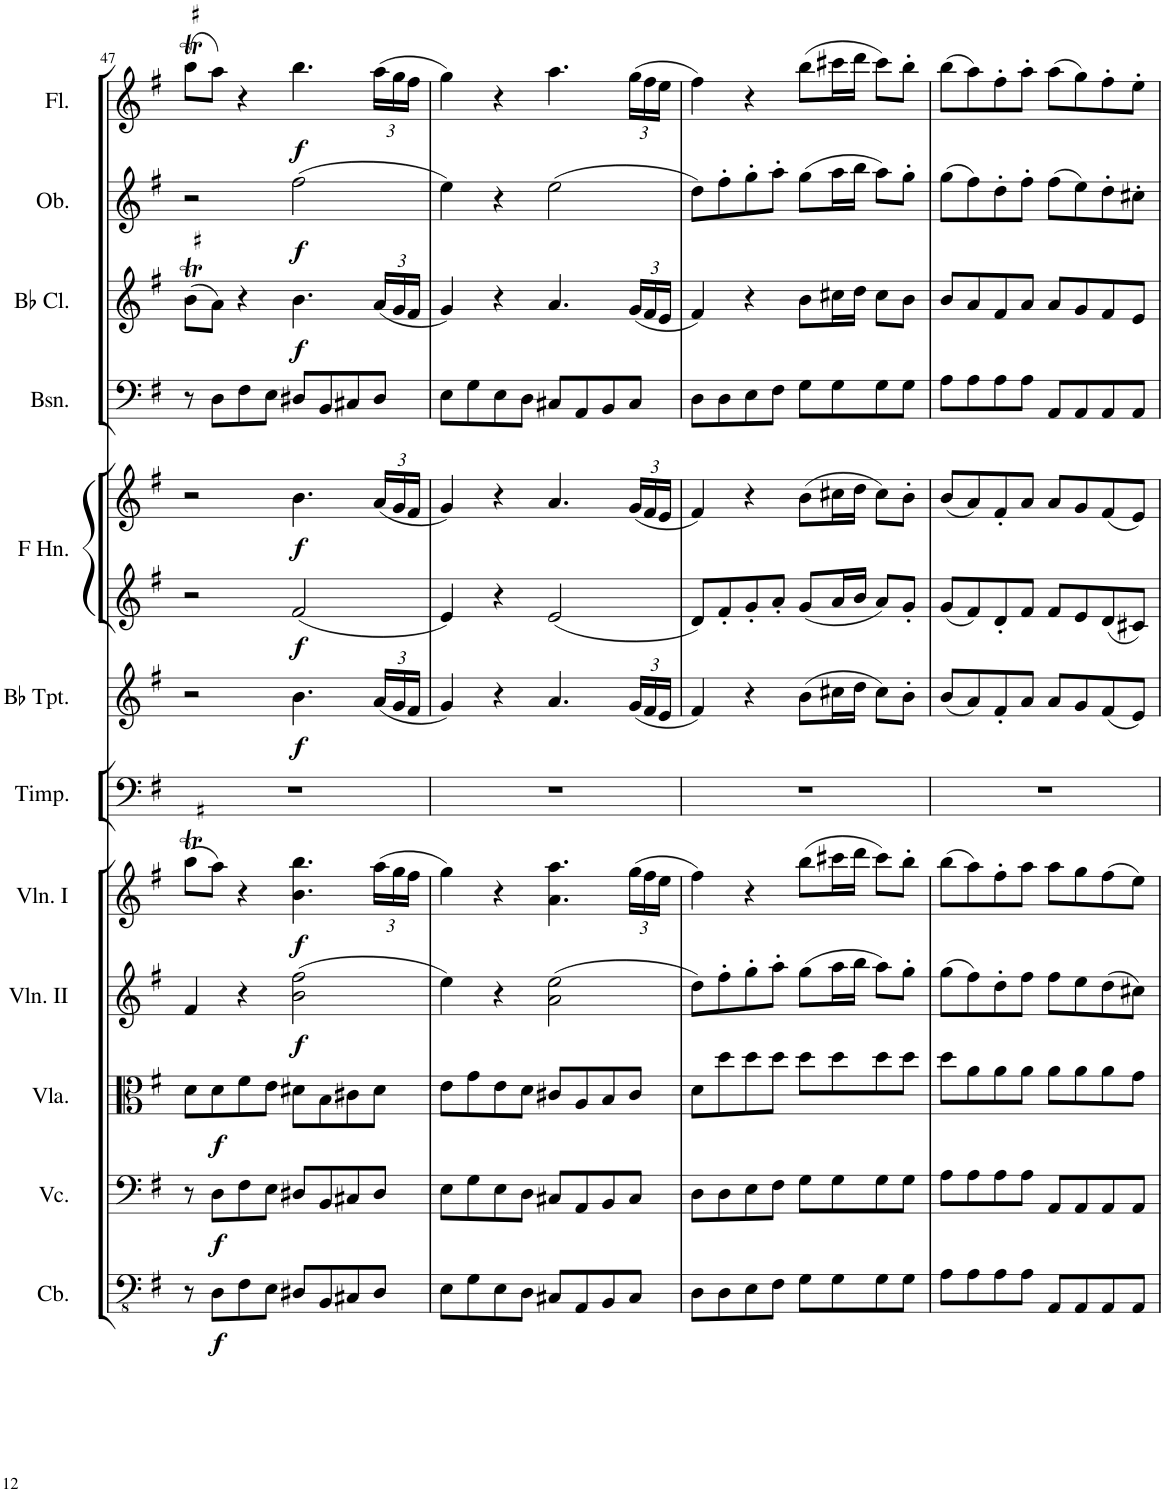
**kern	**dynam	**kern	**dynam	**kern	**dynam	**kern	**dynam	**kern	**dynam	**kern	**kern	**dynam	**kern	**kern	**dynam	**kern	**kern	**dynam	**kern	**dynam	**kern	**dynam
*part12	*part12	*part11	*part11	*part10	*part10	*part9	*part9	*part8	*part8	*part7	*part6	*part6	*part5	*part5	*part5	*part4	*part3	*part3	*part2	*part2	*part1	*part1
*staff13	*staff13	*staff12	*staff12	*staff11	*staff11	*staff10	*staff10	*staff9	*staff9	*staff8	*staff7	*staff7	*staff6	*staff5	*staff5/6	*staff4	*staff3	*staff3	*staff2	*staff2	*staff1	*staff1
*I"Contrabasses	*	*I"Violoncellos	*	*I"Violas	*	*I"Violins II	*	*I"Violins I	*	*I"Timpani	*I"Trumpets in Bb	*	*I"Horns in F	*	*	*I"Bassoons	*I"Clarinets in Bb	*	*I"Oboes	*	*I"Flutes	*
*I'Cb.	*	*I'Vc.	*	*I'Vla.	*	*I'Vln. II	*	*I'Vln. I	*	*I'Timp.	*	*	*	*	*	*I'Bsn.	*	*	*I'Ob.	*	*I'Fl.	*
!!LO:PB:g=z
*clefFv4	*	*clefF4	*	*clefC3	*	*clefG2	*	*clefG2	*	*clefF4	*clefG2	*	*clefG2	*clefG2	*	*clefF4	*clefG2	*	*clefG2	*	*clefG2	*
*	*	*	*	*	*	*	*	*	*	*	*ITrd1c2	*	*ITrd4c7	*ITrd4c7	*	*	*ITrd1c2	*	*	*	*	*
*k[f#]	*	*k[f#]	*	*k[f#]	*	*k[f#]	*	*k[f#]	*	*k[f#]	*k[f#]	*	*k[f#]	*k[f#]	*	*k[f#]	*k[f#]	*	*k[f#]	*	*k[f#]	*
*M4/4	*	*M4/4	*	*M4/4	*	*M4/4	*	*M4/4	*	*M4/4	*M4/4	*	*M4/4	*M4/4	*	*M4/4	*M4/4	*	*M4/4	*	*M4/4	*
=47	=47	=47	=47	=47	=47	=47	=47	=47	=47	=47	=47	=47	=47	=47	=47	=47	=47	=47	=47	=47	=47	=47
8r	.	8r	.	8d\L	.	4f#/	.	(8bb\T 8ccc#X\TL	.	1r	2r	.	2r	2r	.	8r	(8b\T 8cc#X\TL	.	2r	.	(8bb\T 8ccc#X\TL	.
!	!LO:DY:b	!	!LO:DY:b	!	!LO:DY:b	!	!	!	!	!	!	!	!	!	!	!	!	!	!	!	!	!
8DD\L	f	8D\L	f	8d\	f	.	.	8aa\J)	.	.	.	.	.	.	.	8D\L	8a\J)	.	.	.	8aa\J)	.
8FF#\	.	8F#\	.	8f#\	.	4r	.	4r	.	.	.	.	.	.	.	8F#\	4r	.	.	.	4r	.
8EE\J	.	8E\J	.	8e\J	.	.	.	.	.	.	.	.	.	.	.	8E\J	.	.	.	.	.	.
!	!	!	!	!	!	!	!LO:DY:b	!	!LO:DY:b	!	!	!LO:DY:b	!	!	!LO:DY:b=2	!	!	!	!	!	!	!
!	!	!	!	!	!	!	!	!	!	!	!	!	!	!	!LO:DY:n=1:b	!	!	!LO:DY:b	!	!LO:DY:b	!	!LO:DY:b
8DD#X/L	.	8D#X/L	.	8d#X\L	.	(2b\ 2ff#\	f	4.b\ 4.bb\	f	.	4.b\	f	2f#/	4.b\	f f	8D#X/L	4.b\	f	(2ff#\	f	4.bb\	f
8BBB/	.	8BB/	.	8B\	.	.	.	.	.	.	.	.	.	.	.	8BB/	.	.	.	.	.	.
8CC#X/	.	8C#X/	.	8c#X\	.	.	.	.	.	.	.	.	.	.	.	8C#X/	.	.	.	.	.	.
*	*	*	*	*	*	*	*	*Xbrackettup	*	*	*Xbrackettup	*	*	*Xbrackettup	*	*	*Xbrackettup	*	*	*	*Xbrackettup	*
8DD#/J	.	8D#/J	.	8d#\J	.	.	.	(24aa\LL	.	.	(24a/LL	.	.	(24a/LL	.	8D#/J	(24a/LL	.	.	.	(24aa\LL	.
.	.	.	.	.	.	.	.	24gg\	.	.	24g/	.	.	24g/	.	.	24g/	.	.	.	24gg\	.
.	.	.	.	.	.	.	.	24ff#\JJ	.	.	24f#/JJ	.	.	24f#/JJ	.	.	24f#/JJ	.	.	.	24ff#\JJ	.
=48	=48	=48	=48	=48	=48	=48	=48	=48	=48	=48	=48	=48	=48	=48	=48	=48	=48	=48	=48	=48	=48	=48
8EE\L	.	8E\L	.	8e\L	.	4ee\)	.	4gg\)	.	1r	4g/)	.	4e/	4g/)	.	8E\L	4g/)	.	4ee\)	.	4gg\)	.
8GG\	.	8G\	.	8g\	.	.	.	.	.	.	.	.	.	.	.	8G\	.	.	.	.	.	.
8EE\	.	8E\	.	8e\	.	4r	.	4r	.	.	4r	.	4r	4r	.	8E\	4r	.	4r	.	4r	.
8DD\J	.	8D\J	.	8d\J	.	.	.	.	.	.	.	.	.	.	.	8D\J	.	.	.	.	.	.
8CC#X/L	.	8C#X/L	.	8c#X/L	.	(2a\ 2ee\	.	4.a\ 4.aa\	.	.	4.a/	.	2e/	4.a/	.	8C#X/L	4.a/	.	(2ee\	.	4.aa\	.
8AAA/	.	8AA/	.	8A/	.	.	.	.	.	.	.	.	.	.	.	8AA/	.	.	.	.	.	.
8BBB/	.	8BB/	.	8B/	.	.	.	.	.	.	.	.	.	.	.	8BB/	.	.	.	.	.	.
8CC#/J	.	8C#/J	.	8c#/J	.	.	.	(24gg\LL	.	.	(24g/LL	.	.	(24g/LL	.	8C#/J	(24g/LL	.	.	.	(24gg\LL	.
.	.	.	.	.	.	.	.	24ff#\	.	.	24f#/	.	.	24f#/	.	.	24f#/	.	.	.	24ff#\	.
.	.	.	.	.	.	.	.	24ee\JJ	.	.	24e/JJ	.	.	24e/JJ	.	.	24e/JJ	.	.	.	24ee\JJ	.
=49	=49	=49	=49	=49	=49	=49	=49	=49	=49	=49	=49	=49	=49	=49	=49	=49	=49	=49	=49	=49	=49	=49
8DD\L	.	8D\L	.	8d\L	.	8dd\L)	.	4ff#\)	.	1r	4f#/)	.	8d/L	4f#/)	.	8D\L	4f#/)	.	8dd\L)	.	4ff#\)	.
8DD\	.	8D\	.	8dd\	.	8ff#'\	.	.	.	.	.	.	8f#'/	.	.	8D\	.	.	8ff#'\	.	.	.
8EE\	.	8E\	.	8dd\	.	8gg'\	.	4r	.	.	4r	.	8g'/	4r	.	8E\	4r	.	8gg'\	.	4r	.
8FF#\J	.	8F#\J	.	8dd\J	.	8aa'\J	.	.	.	.	.	.	8a'/J	.	.	8F#\J	.	.	8aa'\J	.	.	.
8GG\L	.	8G\L	.	8dd\L	.	(8gg\L	.	(8bb\L	.	.	(8b\L	.	8g/L	(8b\L	.	8G\L	8b\L	.	(8gg\L	.	(8bb\L	.
8GG\	.	8G\	.	8dd\	.	16aa\L	.	16ccc#X\L	.	.	16cc#X\L	.	16a/L	16cc#X\L	.	8G\	16cc#X\L	.	16aa\L	.	16ccc#X\L	.
.	.	.	.	.	.	16bb\JJ	.	16ddd\JJ	.	.	16dd\JJ	.	16b/JJ	16dd\JJ	.	.	16dd\JJ	.	16bb\JJ	.	16ddd\JJ	.
8GG\	.	8G\	.	8dd\	.	8aa\L)	.	8ccc#\L)	.	.	8cc#\L)	.	8a/L	8cc#\L)	.	8G\	8cc#\L	.	8aa\L)	.	8ccc#\L)	.
8GG\J	.	8G\J	.	8dd\J	.	8gg'\J	.	8bb'\J	.	.	8b'\J	.	8g'/J	8b'\J	.	8G\J	8b\J	.	8gg'\J	.	8bb'\J	.
=50	=50	=50	=50	=50	=50	=50	=50	=50	=50	=50	=50	=50	=50	=50	=50	=50	=50	=50	=50	=50	=50	=50
8AA\L	.	8A\L	.	8dd\L	.	(8gg\L	.	(8bb\L	.	1r	(8b/L	.	8g/L	(8b/L	.	8A\L	8b/L	.	(8gg\L	.	(8bb\L	.
8AA\	.	8A\	.	8a\	.	8ff#\)	.	8aa\)	.	.	8a/)	.	8f#/	8a/)	.	8A\	8a/	.	8ff#\)	.	8aa\)	.
8AA\	.	8A\	.	8a\	.	8dd'\	.	8ff#'\	.	.	8f#'/	.	8d'/	8f#'/	.	8A\	8f#/	.	8dd'\	.	8ff#'\	.
8AA\J	.	8A\J	.	8a\J	.	8ff#\J	.	8aa\J	.	.	8a/J	.	8f#/J	8a/J	.	8A\J	8a/J	.	8ff#'\J	.	8aa'\J	.
8AAA/L	.	8AA/L	.	8a\L	.	8ff#\L	.	8aa\L	.	.	8a/L	.	8f#/L	8a/L	.	8AA/L	8a/L	.	(8ff#\L	.	(8aa\L	.
8AAA/	.	8AA/	.	8a\	.	8ee\	.	8gg\	.	.	8g/	.	8e/	8g/	.	8AA/	8g/	.	8ee\)	.	8gg\)	.
8AAA/	.	8AA/	.	8a\	.	(8dd\	.	(8ff#\	.	.	(8f#/	.	8d/	(8f#/	.	8AA/	8f#/	.	8dd'\	.	8ff#'\	.
8AAA/J	.	8AA/J	.	8g\J	.	8cc#X\J)	.	8ee\J)	.	.	8e/J)	.	8c#X/J	8e/J)	.	8AA/J	8e/J	.	8cc#X'\J	.	8ee'\J	.
=	=	=	=	=	=	=	=	=	=	=	=	=	=	=	=	=	=	=	=	=	=	=
*-	*-	*-	*-	*-	*-	*-	*-	*-	*-	*-	*-	*-	*-	*-	*-	*-	*-	*-	*-	*-	*-	*-
